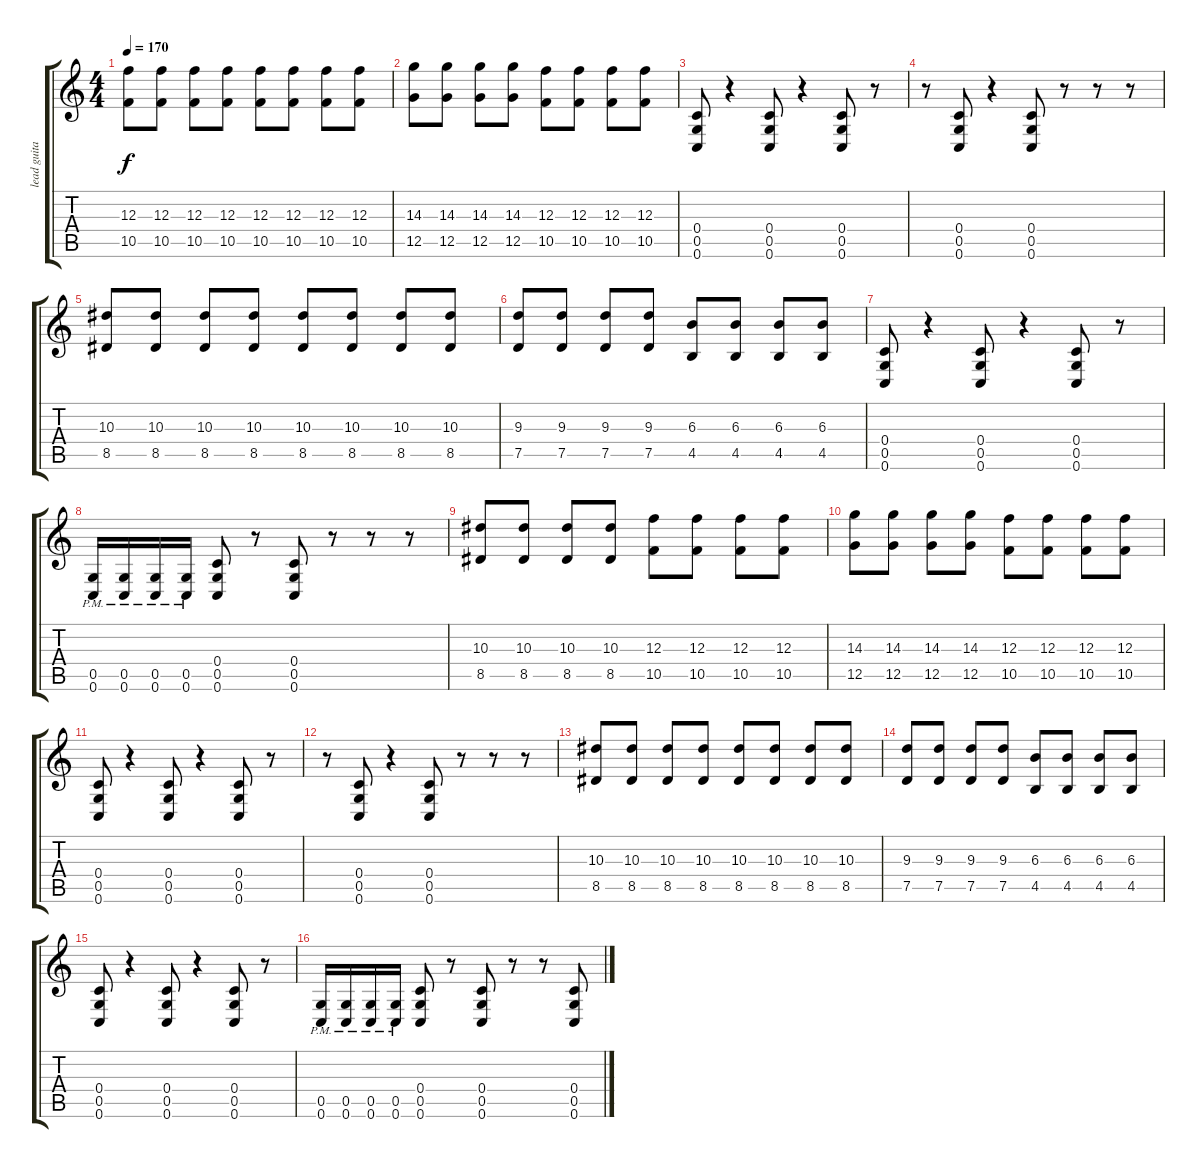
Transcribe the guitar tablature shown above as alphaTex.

\track ("lead guitar" "lead guita") {instrument distortionguitar}
\staff {score tabs}
\tuning (D4 A3 F3 C3 G2 C2) {hide}
\ts (4 4)
\tempo 170
\clef g2
\ks c
(12.3 10.5).8{dy f} (12.3 10.5).8 (12.3 10.5).8 (12.3 10.5).8 (12.3 10.5).8 (12.3 10.5).8 (12.3 10.5).8 (12.3 10.5).8 |
(14.3 12.5).8 (14.3 12.5).8 (14.3 12.5).8 (14.3 12.5).8 (12.3 10.5).8 (12.3 10.5).8 (12.3 10.5).8 (12.3 10.5).8 |
(0.4 0.5 0.6).8 r.4 (0.4 0.5 0.6).8 r.4 (0.4 0.5 0.6).8 r.8 |
r.8 (0.4 0.5 0.6).8 r.4 (0.4 0.5 0.6).8 r.8 r.8 r.8 |
(10.3 8.5).8 (10.3 8.5).8 (10.3 8.5).8 (10.3 8.5).8 (10.3 8.5).8 (10.3 8.5).8 (10.3 8.5).8 (10.3 8.5).8 |
(9.3 7.5).8 (9.3 7.5).8 (9.3 7.5).8 (9.3 7.5).8 (6.3 4.5).8 (6.3 4.5).8 (6.3 4.5).8 (6.3 4.5).8 |
(0.4 0.5 0.6).8 r.4 (0.4 0.5 0.6).8 r.4 (0.4 0.5 0.6).8 r.8 |
(0.5{pm} 0.6{pm}).16 (0.5{pm} 0.6{pm}).16 (0.5{pm} 0.6{pm}).16 (0.5{pm} 0.6{pm}).16 (0.4 0.5 0.6).8 r.8 (0.4 0.5 0.6).8 r.8 r.8 r.8 |
(10.3 8.5).8 (10.3 8.5).8 (10.3 8.5).8 (10.3 8.5).8 (12.3 10.5).8 (12.3 10.5).8 (12.3 10.5).8 (12.3 10.5).8 |
(14.3 12.5).8 (14.3 12.5).8 (14.3 12.5).8 (14.3 12.5).8 (12.3 10.5).8 (12.3 10.5).8 (12.3 10.5).8 (12.3 10.5).8 |
(0.4 0.5 0.6).8 r.4 (0.4 0.5 0.6).8 r.4 (0.4 0.5 0.6).8 r.8 |
r.8 (0.4 0.5 0.6).8 r.4 (0.4 0.5 0.6).8 r.8 r.8 r.8 |
(10.3 8.5).8 (10.3 8.5).8 (10.3 8.5).8 (10.3 8.5).8 (10.3 8.5).8 (10.3 8.5).8 (10.3 8.5).8 (10.3 8.5).8 |
(9.3 7.5).8 (9.3 7.5).8 (9.3 7.5).8 (9.3 7.5).8 (6.3 4.5).8 (6.3 4.5).8 (6.3 4.5).8 (6.3 4.5).8 |
(0.4 0.5 0.6).8 r.4 (0.4 0.5 0.6).8 r.4 (0.4 0.5 0.6).8 r.8 |
(0.5{pm} 0.6{pm}).16 (0.5{pm} 0.6{pm}).16 (0.5{pm} 0.6{pm}).16 (0.5{pm} 0.6{pm}).16 (0.4 0.5 0.6).8 r.8 (0.4 0.5 0.6).8 r.8 r.8 (0.4 0.5 0.6).8
